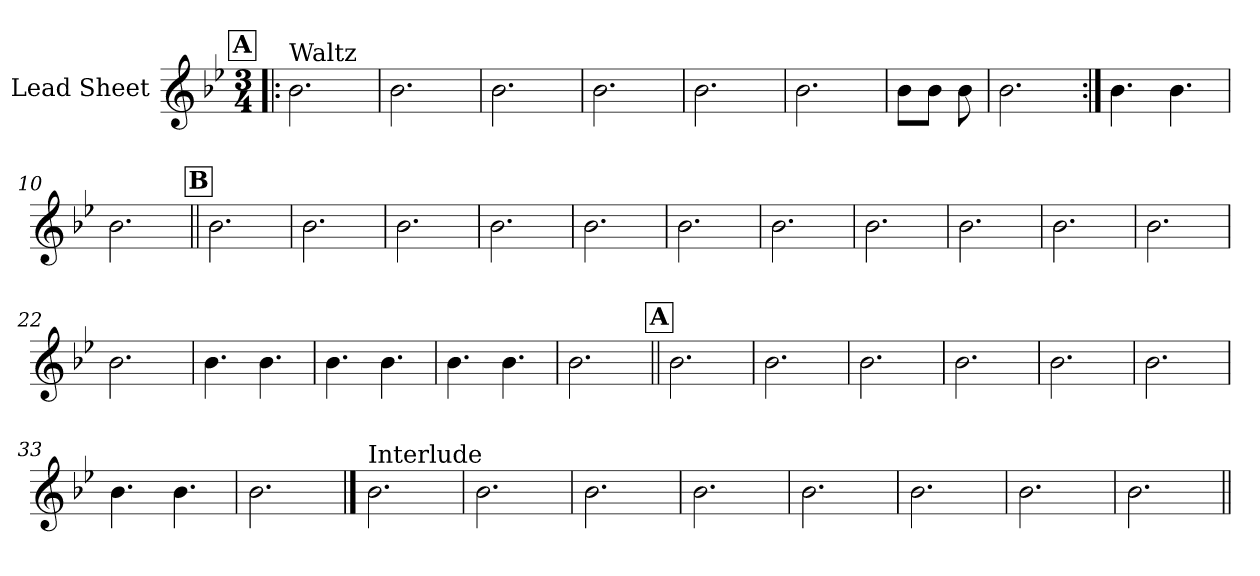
**kern
*part1
*staff1
*I"Lead Sheet
*clefG2
*k[b-e-]
*g:
*M3/4
!!LO:REH:place=s1:a:fs=14:t=A
=1!|:
!LO:TX:a:t=Waltz
2.b-\
=2
2.b-\
=3
2.b-\
=4
2.b-\
!!LO:LB:g=z
=5
2.b-\
=6
2.b-\
=7
8b-\L
8b-\J
8b-\
=8
2.b-\
!!LO:LB:g=z
=9:|!
4.b-\
4.b-\
=10
2.b-\
!!LO:LB:g=z
!!LO:REH:place=s1:a:fs=14:t=B
=11||
2.b-\
=12
2.b-\
=13
2.b-\
=14
2.b-\
!!LO:LB:g=z
=15
2.b-\
=16
2.b-\
=17
2.b-\
=18
2.b-\
!!LO:LB:g=z
=19
2.b-\
=20
2.b-\
=21
2.b-\
=22
2.b-\
!!LO:LB:g=z
=23
4.b-\
4.b-\
=24
4.b-\
4.b-\
=25
4.b-\
4.b-\
=26
2.b-\
!!LO:LB:g=z
!!LO:REH:place=s1:a:fs=14:t=A
=27||
2.b-\
=28
2.b-\
=29
2.b-\
=30
2.b-\
!!LO:LB:g=z
=31
2.b-\
=32
2.b-\
=33
4.b-\
4.b-\
=34
2.b-\
!!LO:LB:g=z
==35
!LO:TX:a:t=Interlude
2.b-\
=36
2.b-\
=37
2.b-\
=38
2.b-\
!!LO:PB:g=z
=39
2.b-\
=40
2.b-\
=41
2.b-\
=42
2.b-\
=||
*-
